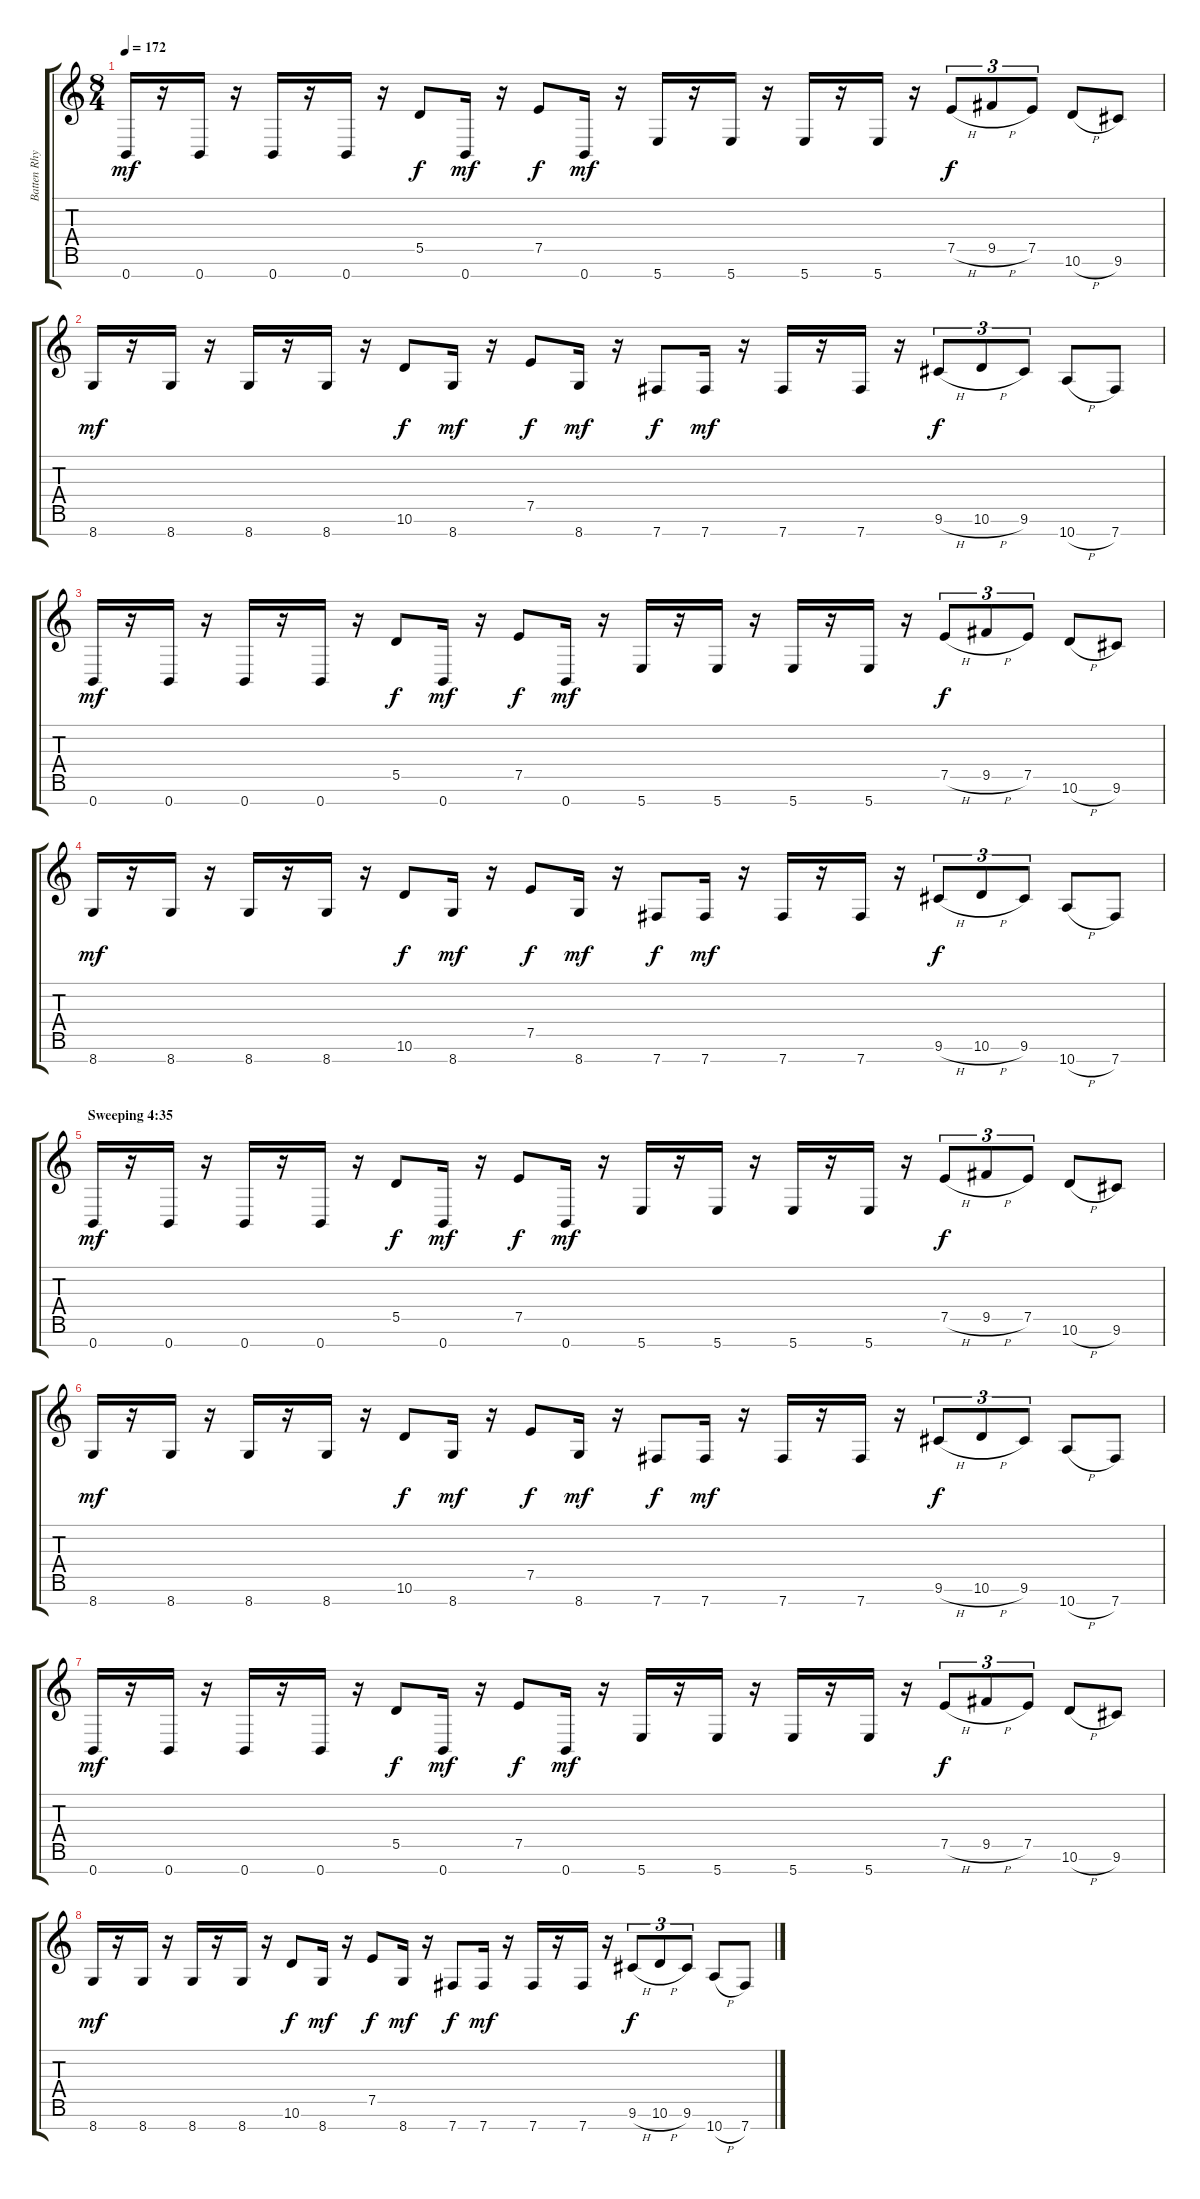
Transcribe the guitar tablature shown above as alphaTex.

\track ("Batten Rhythm (Solo Outro)" "Batten Rhy") {instrument distortionguitar}
\staff {score tabs}
\tuning (E4 B3 G3 D3 A2 E2 B1) {hide}
\ts (8 4)
\tempo 172
\clef g2
\ks c
0.7.16{dy mf} r.16 0.7.16 r.16 0.7.16 r.16 0.7.16 r.16 5.5.8{dy f} 0.7.16{dy mf} r.16 7.5.8{dy f} 0.7.16{dy mf} r.16 5.7.16 r.16 5.7.16 r.16 5.7.16 r.16 5.7.16 r.16 7.5{h}.8{tu (3 2) dy f} 9.5{h}.8{tu (3 2)} 7.5.8{tu (3 2)} 10.6{h}.8 9.6.8 |
8.7.16{dy mf} r.16 8.7.16 r.16 8.7.16 r.16 8.7.16 r.16 10.6.8{dy f} 8.7.16{dy mf} r.16 7.5.8{dy f} 8.7.16{dy mf} r.16 7.7.8{dy f} 7.7.16{dy mf} r.16 7.7.16 r.16 7.7.16 r.16 9.6{h}.8{tu (3 2) dy f} 10.6{h}.8{tu (3 2)} 9.6.8{tu (3 2)} 10.7{h}.8 7.7.8 |
0.7.16{dy mf} r.16 0.7.16 r.16 0.7.16 r.16 0.7.16 r.16 5.5.8{dy f} 0.7.16{dy mf} r.16 7.5.8{dy f} 0.7.16{dy mf} r.16 5.7.16 r.16 5.7.16 r.16 5.7.16 r.16 5.7.16 r.16 7.5{h}.8{tu (3 2) dy f} 9.5{h}.8{tu (3 2)} 7.5.8{tu (3 2)} 10.6{h}.8 9.6.8 |
8.7.16{dy mf} r.16 8.7.16 r.16 8.7.16 r.16 8.7.16 r.16 10.6.8{dy f} 8.7.16{dy mf} r.16 7.5.8{dy f} 8.7.16{dy mf} r.16 7.7.8{dy f} 7.7.16{dy mf} r.16 7.7.16 r.16 7.7.16 r.16 9.6{h}.8{tu (3 2) dy f} 10.6{h}.8{tu (3 2)} 9.6.8{tu (3 2)} 10.7{h}.8 7.7.8 |
\section ("" "Sweeping 4:35")
0.7.16{dy mf} r.16 0.7.16 r.16 0.7.16 r.16 0.7.16 r.16 5.5.8{dy f} 0.7.16{dy mf} r.16 7.5.8{dy f} 0.7.16{dy mf} r.16 5.7.16 r.16 5.7.16 r.16 5.7.16 r.16 5.7.16 r.16 7.5{h}.8{tu (3 2) dy f} 9.5{h}.8{tu (3 2)} 7.5.8{tu (3 2)} 10.6{h}.8 9.6.8 |
8.7.16{dy mf} r.16 8.7.16 r.16 8.7.16 r.16 8.7.16 r.16 10.6.8{dy f} 8.7.16{dy mf} r.16 7.5.8{dy f} 8.7.16{dy mf} r.16 7.7.8{dy f} 7.7.16{dy mf} r.16 7.7.16 r.16 7.7.16 r.16 9.6{h}.8{tu (3 2) dy f} 10.6{h}.8{tu (3 2)} 9.6.8{tu (3 2)} 10.7{h}.8 7.7.8 |
0.7.16{dy mf} r.16 0.7.16 r.16 0.7.16 r.16 0.7.16 r.16 5.5.8{dy f} 0.7.16{dy mf} r.16 7.5.8{dy f} 0.7.16{dy mf} r.16 5.7.16 r.16 5.7.16 r.16 5.7.16 r.16 5.7.16 r.16 7.5{h}.8{tu (3 2) dy f} 9.5{h}.8{tu (3 2)} 7.5.8{tu (3 2)} 10.6{h}.8 9.6.8 |
8.7.16{dy mf} r.16 8.7.16 r.16 8.7.16 r.16 8.7.16 r.16 10.6.8{dy f} 8.7.16{dy mf} r.16 7.5.8{dy f} 8.7.16{dy mf} r.16 7.7.8{dy f} 7.7.16{dy mf} r.16 7.7.16 r.16 7.7.16 r.16 9.6{h}.8{tu (3 2) dy f} 10.6{h}.8{tu (3 2)} 9.6.8{tu (3 2)} 10.7{h}.8 7.7.8
